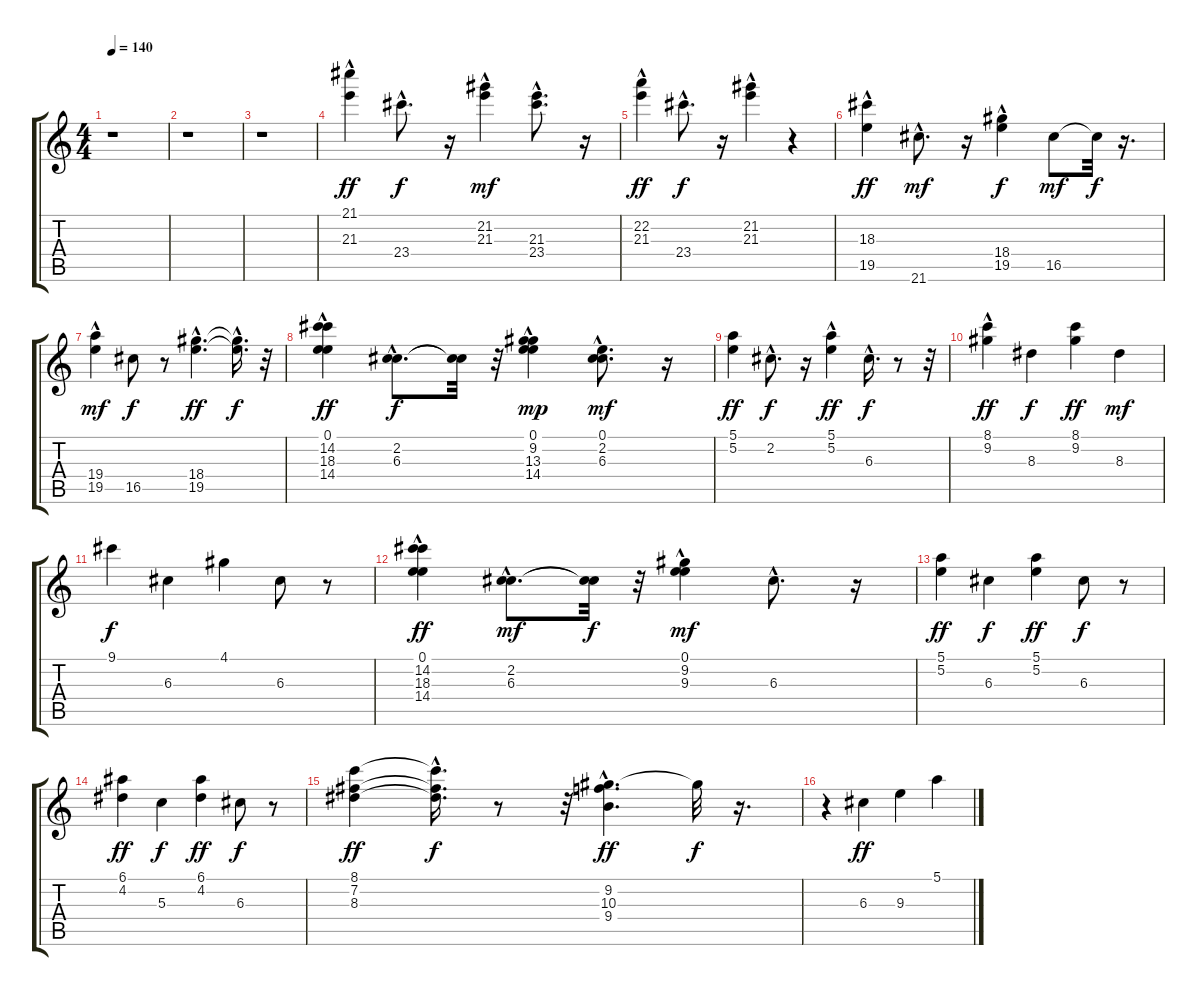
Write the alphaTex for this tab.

\track "" {instrument electricbasspick}
\staff {score tabs}
\tuning (E4 B3 G3 D3 A2 E2) {hide}
\ts (4 4)
\tempo 140
\clef g2
\ks c
r.1{dy ff instrument electricbasspick} |
r.1 |
r.1 |
(21.1{hac} 21.3{hac}).4 23.4{hac}.8{d dy f} r.16 (21.2 21.3{hac}).4{dy mf} (21.3{hac} 23.4{hac}).8{d} r.16 |
(22.2 21.3{hac}).4{dy ff} 23.4{hac}.8{d dy f} r.16 (21.2 21.3{hac}).4 r.4 |
(18.3{hac} 19.5{hac}).4{dy ff} 21.6{hac}.8{d dy mf} r.16 (18.4 19.5{hac}).4{dy f} 16.5.8{dy mf} 16.5{t}.32{dy f} r.16{d} |
(19.4 19.5{hac}).4{dy mf} 16.5.8{dy f} r.8 (18.4{hac} 19.5{hac}).4{d dy ff} (18.4{hac t} 19.5{hac t}).16{d dy f} r.32 |
(0.1{hac} 14.2{hac} 18.3{hac} 14.4{hac}).4{dy ff} (2.2{hac} 6.3{hac}).8{d dy f} (2.2{t} 6.3{t}).32 r.32 (0.1{hac} 9.2 13.3 14.4{hac}).4{dy mp} (0.1 2.2{hac} 6.3{hac}).8{d dy mf} r.16 |
(5.1 5.2).4{dy ff} 2.2{hac}.8{d dy f} r.16 (5.1{hac} 5.2).4{dy ff} 6.3{hac}.16{d dy f} r.8 r.32 |
(8.1{hac} 9.2).4{dy ff} 8.3.4{dy f} (8.1 9.2).4{dy ff} 8.3.4{dy mf} |
9.1.4{dy f} 6.3.4 4.1.4 6.3.8 r.8 |
(0.1{hac} 14.2{hac} 18.3{hac} 14.4{hac}).4{dy ff} (2.2{hac} 6.3{hac}).8{d dy mf} (2.2{t} 6.3{t}).32{dy f} r.32 (0.1{hac} 9.2 9.3{hac}).4{dy mf} 6.3{hac}.8{d} r.16 |
(5.1 5.2).4{dy ff} 6.3.4{dy f} (5.1 5.2).4{dy ff} 6.3.8{dy f} r.8 |
(6.1 4.2).4{dy ff} 5.3.4{dy f} (6.1 4.2).4{dy ff} 6.3.8{dy f} r.8 |
(8.1 7.2 8.3).4{dy ff} (8.1{hac t} 7.2{hac t} 8.3{hac t}).16{d dy f} r.8 r.32 (9.2{hac} 10.3{hac} 9.4{hac}).4{d dy ff} 9.2{t}.32{dy f} r.16{d} |
r.4 6.3.4{dy ff} 9.3.4 5.1.4
